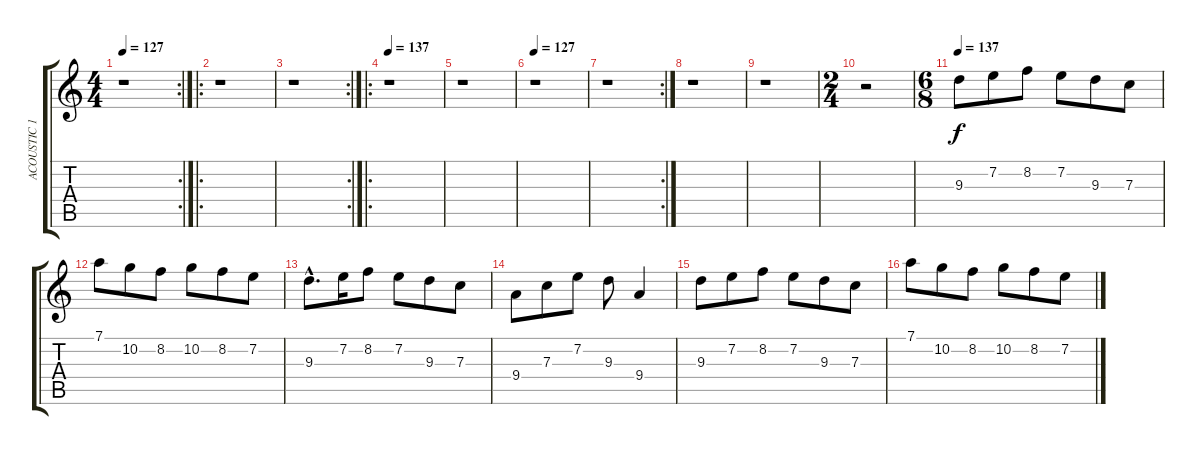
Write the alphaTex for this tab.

\track ("ACOUSTIC 1" "ACOUSTIC 1") {instrument acousticguitarsteel}
\staff {score tabs}
\tuning (D4 A3 F3 C3 G2 D2) {hide}
\rc 2
\ts (4 4)
\tempo 127
\clef g2
\ks c
r.1{dy f} |
\ro
r.1 |
\rc 2
r.1 |
\ro
\tempo 137
r.1 |
r.1 |
\tempo 127
r.1 |
\rc 2
r.1 |
r.1 |
r.1 |
\ts (2 4)
r.2 |
\ts (6 8)
\tempo 137
9.3.8 7.2.8 8.2.8 7.2.8 9.3.8 7.3.8 |
7.1.8 10.2.8 8.2.8 10.2.8 8.2.8 7.2.8 |
9.3{hac}.8{d} 7.2.16 8.2.8 7.2.8 9.3.8 7.3.8 |
9.4.8 7.3.8 7.2.8 9.3.8 9.4.4 |
9.3.8 7.2.8 8.2.8 7.2.8 9.3.8 7.3.8 |
7.1.8 10.2.8 8.2.8 10.2.8 8.2.8 7.2.8
